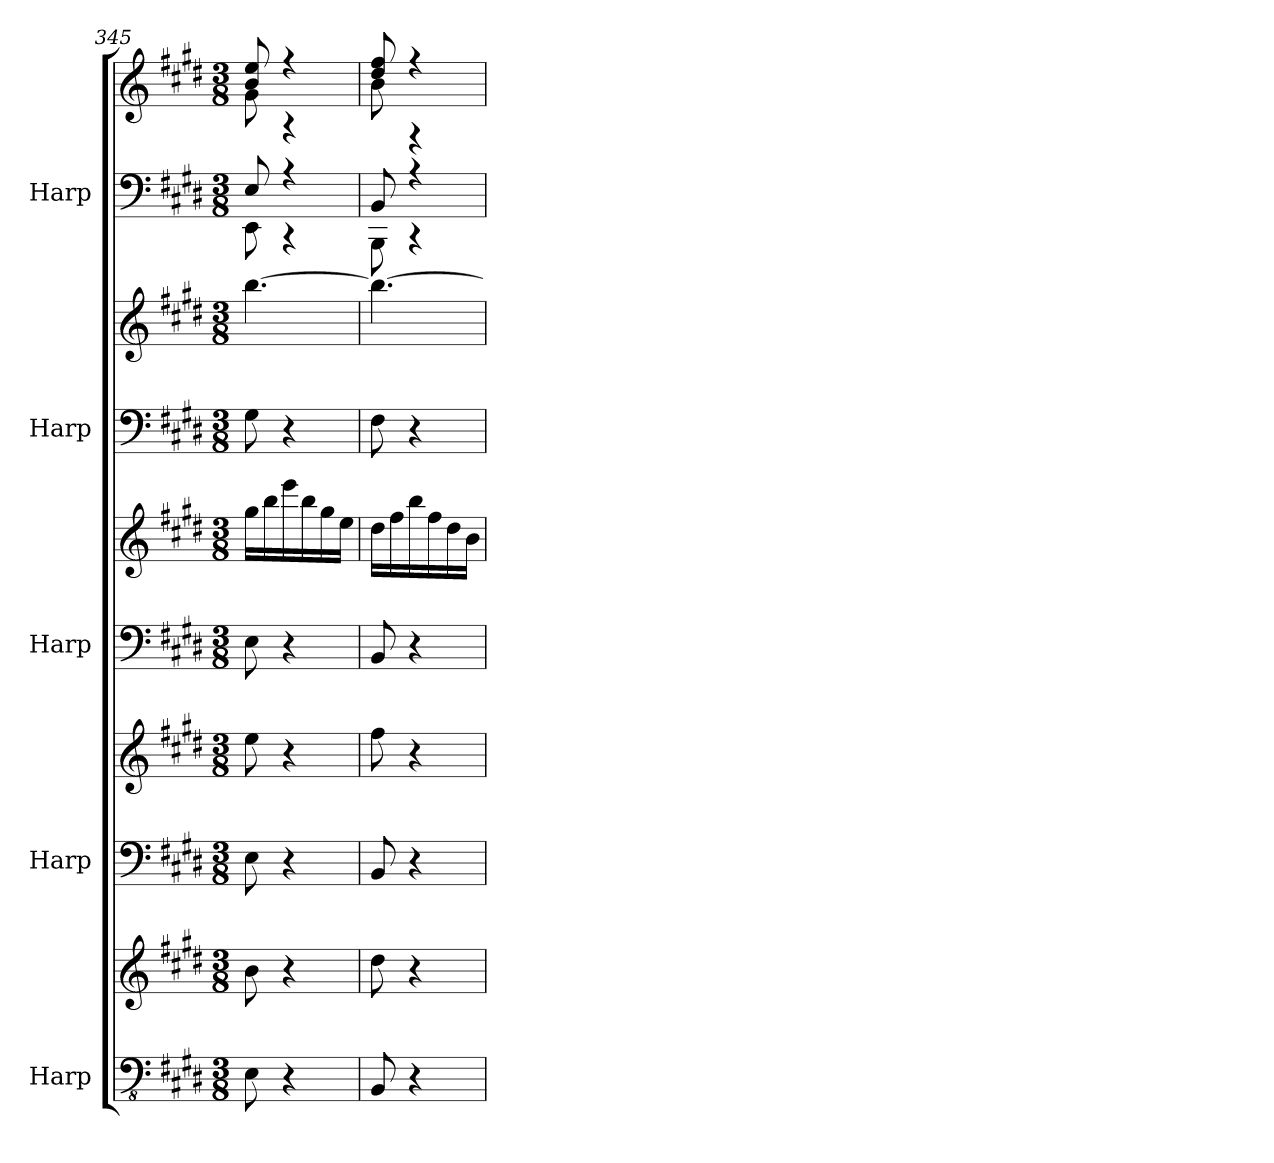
**kern	**kern	**kern	**kern	**kern	**kern	**kern	**kern	**kern	**kern
*part5	*part5	*part4	*part4	*part3	*part3	*part2	*part2	*part1	*part1
*staff10	*staff9	*staff8	*staff7	*staff6	*staff5	*staff4	*staff3	*staff2	*staff1
*I"Harp	*	*I"Harp	*	*I"Harp	*	*I"Harp	*	*I"Harp	*
*I'Hp	*	*I'Hp	*	*I'Hp	*	*I'Hp	*	*I'Hp	*
*clefFv4	*clefG2	*clefF4	*clefG2	*clefF4	*clefG2	*clefF4	*clefG2	*clefF4	*clefG2
*k[f#c#g#d#]	*k[f#c#g#d#]	*k[f#c#g#d#]	*k[f#c#g#d#]	*k[f#c#g#d#]	*k[f#c#g#d#]	*k[f#c#g#d#]	*k[f#c#g#d#]	*k[f#c#g#d#]	*k[f#c#g#d#]
*M3/8	*M3/8	*M3/8	*M3/8	*M3/8	*M3/8	*M3/8	*M3/8	*M3/8	*M3/8
=345	=345	=345	=345	=345	=345	=345	=345	=345	=345
*	*	*	*	*	*	*	*	*^	*^
8EE\	8b\	8E\	8ee\	8E\	16gg#\LL	8G#\	[4.bb\	8E/	8EE\	8b/ 8ee/	8g#\
.	.	.	.	.	16bb\	.	.	.	.	.	.
4r	4r	4r	4r	4r	16eee\	4r	.	4r	4rCC	4r	4rA
.	.	.	.	.	16bb\	.	.	.	.	.	.
.	.	.	.	.	16gg#\	.	.	.	.	.	.
.	.	.	.	.	16ee\JJ	.	.	.	.	.	.
=346	=346	=346	=346	=346	=346	=346	=346	=346	=346	=346	=346
8BBB/	8dd#\	8BB/	8ff#\	8BB/	16dd#\LL	8F#\	4.bb\_	8BB/	8BBB\	8dd#/ 8ff#/	8b\
.	.	.	.	.	16ff#\	.	.	.	.	.	.
4r	4r	4r	4r	4r	16bb\	4r	.	4r	4rCC	4r	4rF
.	.	.	.	.	16ff#\	.	.	.	.	.	.
.	.	.	.	.	16dd#\	.	.	.	.	.	.
.	.	.	.	.	16b\JJ	.	.	.	.	.	.
*	*	*	*	*	*	*	*	*v	*v	*	*
*	*	*	*	*	*	*	*	*	*v	*v
=	=	=	=	=	=	=	=	=	=
*-	*-	*-	*-	*-	*-	*-	*-	*-	*-
